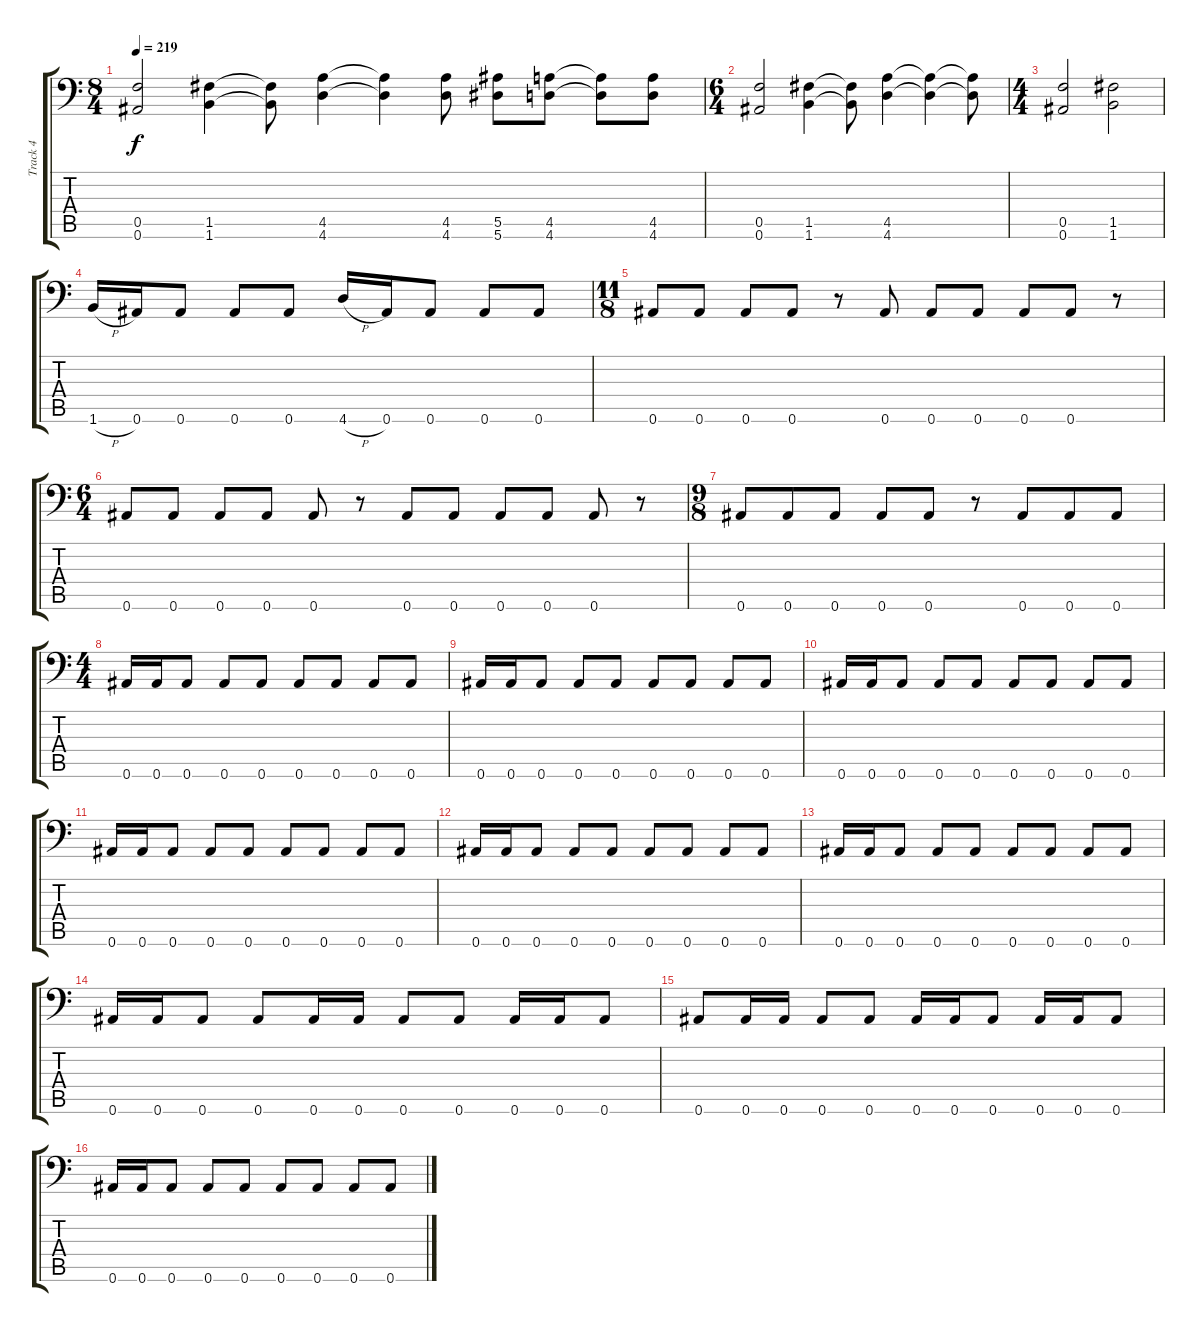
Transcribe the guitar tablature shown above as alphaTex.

\track ("Track 4" "Track 4") {instrument electricbassfinger}
\staff {score tabs}
\tuning (C4 G3 Eb3 Bb2 F2 Bb1) {hide}
\ts (8 4)
\tempo 219
\clef f4
\ks c
(0.5 0.6).2{dy f} (1.5 1.6).4 (1.5{t} 1.6{t}).8 (4.5 4.6).4 (4.5{t} 4.6{t}).4 (4.5 4.6).8 (5.5 5.6).8 (4.5 4.6).8 (4.5{t} 4.6{t}).8 (4.5 4.6).8 |
\ts (6 4)
(0.5 0.6).2 (1.5 1.6).4 (1.5{t} 1.6{t}).8 (4.5 4.6).4 (4.5{t} 4.6{t}).4 (4.5{t} 4.6{t}).8 |
\ts (4 4)
(0.5 0.6).2 (1.5 1.6).2 |
1.6{h}.16 0.6.16 0.6.8 0.6.8 0.6.8 4.6{h}.16 0.6.16 0.6.8 0.6.8 0.6.8 |
\ts (11 8)
0.6.8 0.6.8 0.6.8 0.6.8 r.8 0.6.8 0.6.8 0.6.8 0.6.8 0.6.8 r.8 |
\ts (6 4)
0.6.8 0.6.8 0.6.8 0.6.8 0.6.8 r.8 0.6.8 0.6.8 0.6.8 0.6.8 0.6.8 r.8 |
\ts (9 8)
0.6.8 0.6.8 0.6.8 0.6.8 0.6.8 r.8 0.6.8 0.6.8 0.6.8 |
\ts (4 4)
0.6.16 0.6.16 0.6.8 0.6.8 0.6.8 0.6.8 0.6.8 0.6.8 0.6.8 |
0.6.16 0.6.16 0.6.8 0.6.8 0.6.8 0.6.8 0.6.8 0.6.8 0.6.8 |
0.6.16 0.6.16 0.6.8 0.6.8 0.6.8 0.6.8 0.6.8 0.6.8 0.6.8 |
0.6.16 0.6.16 0.6.8 0.6.8 0.6.8 0.6.8 0.6.8 0.6.8 0.6.8 |
0.6.16 0.6.16 0.6.8 0.6.8 0.6.8 0.6.8 0.6.8 0.6.8 0.6.8 |
0.6.16 0.6.16 0.6.8 0.6.8 0.6.8 0.6.8 0.6.8 0.6.8 0.6.8 |
0.6.16 0.6.16 0.6.8 0.6.8 0.6.16 0.6.16 0.6.8 0.6.8 0.6.16 0.6.16 0.6.8 |
0.6.8 0.6.16 0.6.16 0.6.8 0.6.8 0.6.16 0.6.16 0.6.8 0.6.16 0.6.16 0.6.8 |
0.6.16 0.6.16 0.6.8 0.6.8 0.6.8 0.6.8 0.6.8 0.6.8 0.6.8
